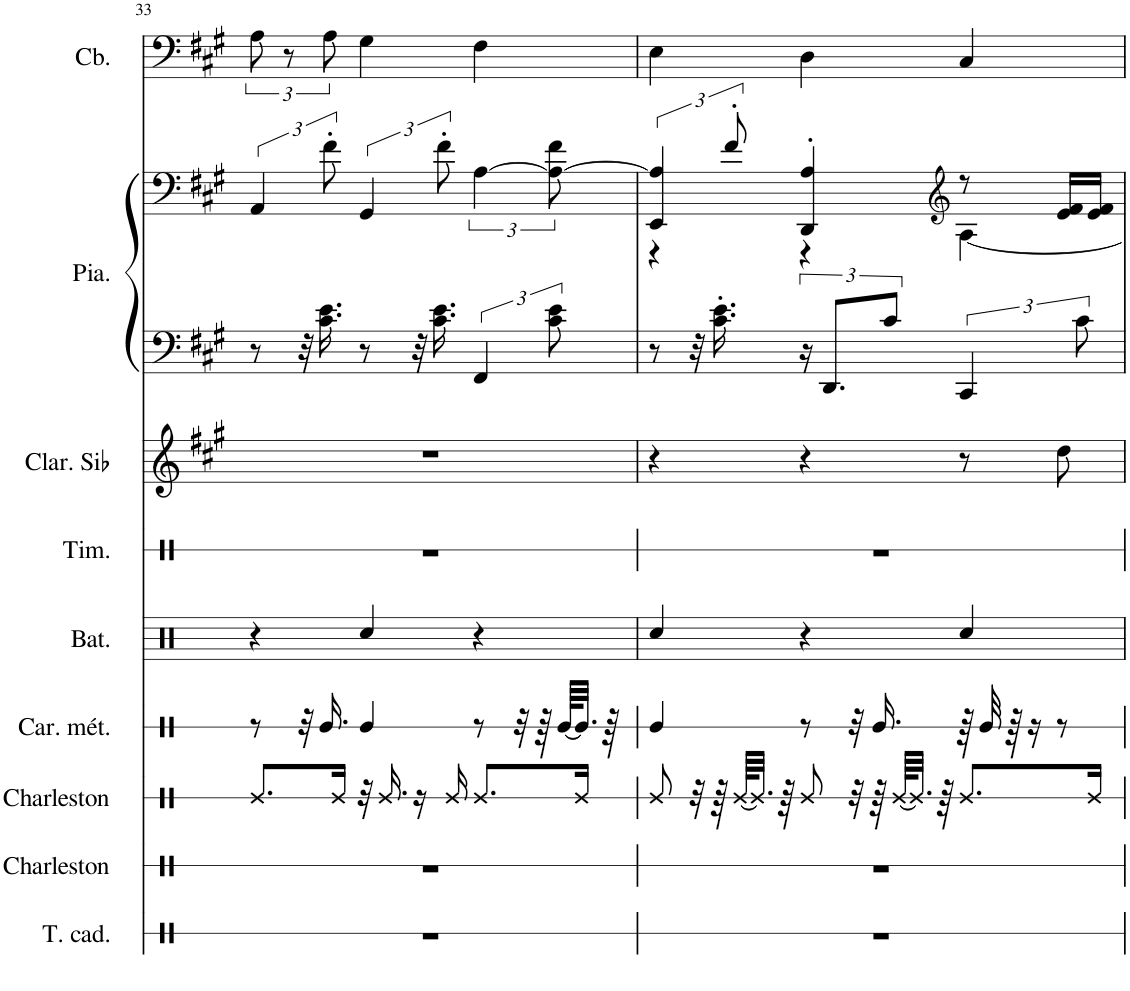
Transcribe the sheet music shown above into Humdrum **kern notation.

**kern	**kern	**kern	**kern	**kern	**kern	**kern	**kern	**kern	**kern
*part9	*part8	*part7	*part6	*part5	*part4	*part3	*part2	*part2	*part1
*staff10	*staff9	*staff8	*staff7	*staff6	*staff5	*staff4	*staff3	*staff2	*staff1
*I"Tambour sur cadre, TOMS	*I"Charleston, OPEN HIHAT	*I"Charleston, CLOSED H.H	*I"Carillon en métal, PERCUSSION	*I"Batterie, SNARE DRUM	*I"Timbre, BASS DRUM	*I"Clarinette en Sib	*I"Piano, A.PIANO 1	*	*I"Contrebasse, ACOU BASS
*I'T. cad.	*I'Charleston	*I'Charleston	*I'Car. mét.	*I'Bat.	*I'Tim.	*I'Clar. Sib	*I'Pia.	*	*I'Cb.
!!LO:PB:g=z
*clefX	*clefX	*clefX	*clefX	*clefX	*clefX	*clefG2	*clefG2	*clefF4	*clefF4
*	*	*	*	*	*	*Trd1c2	*	*	*Trd7c12
*k[]	*k[]	*k[]	*k[]	*k[]	*k[]	*k[f#c#g#]	*k[f#c#g#]	*k[f#c#g#]	*k[f#c#g#]
*M3/4	*M3/4	*M3/4	*M3/4	*M3/4	*M3/4	*M3/4	*M3/4	*M3/4	*M3/4
=33	=33	=33	=33	=33	=33	=33	=33	=33	=33
2.r	2.r	8.Re/L	8r	4r	2.r	2.r	8r	6AA/	12A\
.	.	.	.	.	.	.	.	.	12r
.	.	.	32r	.	.	.	32r	.	.
.	.	.	16.Re/	.	.	.	16.c#\ 16.e\	.	.
.	.	.	.	.	.	.	.	12f#'\	12A\
.	.	16Re/Jk	.	.	.	.	.	.	.
.	.	32r	4Re/	4Rcc/	.	.	8r	6GG#/	4G#\
.	.	16.Re/	.	.	.	.	.	.	.
.	.	16r	.	.	.	.	32r	.	.
.	.	.	.	.	.	.	16.c#\ 16.e\	.	.
.	.	.	.	.	.	.	.	12f#'\	.
.	.	16Re/	.	.	.	.	.	.	.
.	.	8.Re/L	8r	4r	.	.	6FF#/	[6A\	4F#\
.	.	.	32r	.	.	.	.	.	.
.	.	.	64r	.	.	.	.	.	.
.	.	.	.	.	.	.	12c#\ 12e\	12A\_ 12f#\	.
.	.	.	[64Re/KLLL	.	.	.	.	.	.
.	.	16Re/Jk	32.Re/JJJ]	.	.	.	.	.	.
.	.	.	64r	.	.	.	.	.	.
=34	=34	=34	=34	=34	=34	=34	=34	=34	=34
*	*	*	*	*	*	*	*	*^	*
2.r	2.r	8Re/	4Re/	4Rcc/	2.r	4r	8r	6EE/ 6A/]	4r	4E\
.	.	32r	.	.	.	.	32r	.	.	.
.	.	64r	.	.	.	.	16.c#\' 16.e\'	.	.	.
.	.	.	.	.	.	.	.	12f#'/	.	.
.	.	[64Re/KLLL	.	.	.	.	.	.	.	.
.	.	32.Re/JJJ]	.	.	.	.	.	.	.	.
.	.	64r	.	.	.	.	.	.	.	.
.	.	8Re/	8r	4r	.	4r	24r	4DD/' 4A/'	4r	4D\
.	.	.	.	.	.	.	12.DD/L	.	.	.
.	.	32r	32r	.	.	.	.	.	.	.
.	.	64r	16.Re/	.	.	.	.	.	.	.
.	.	.	.	.	.	.	12c#/J	.	.	.
.	.	[64Re/KLLL	.	.	.	.	.	.	.	.
.	.	32.Re/JJJ]	.	.	.	.	.	.	.	.
.	.	64r	.	.	.	.	.	.	.	.
*	*	*	*	*	*	*	*	*clefG2	*	*
.	.	8.Re/L	64r	4Rcc/	.	8r	6CC#/	8r	[4A\	4C#/
.	.	.	32Re/	.	.	.	.	.	.	.
.	.	.	64r	.	.	.	.	.	.	.
.	.	.	16r	.	.	.	.	.	.	.
.	.	.	8r	.	.	8dd\	.	16e/ 16f#/LL	.	.
.	.	.	.	.	.	.	12c#\	.	.	.
.	.	16Re/Jk	.	.	.	.	.	16e/ 16f#/JJ	.	.
*	*	*	*	*	*	*	*	*v	*v	*
=	=	=	=	=	=	=	=	=	=
*-	*-	*-	*-	*-	*-	*-	*-	*-	*-
